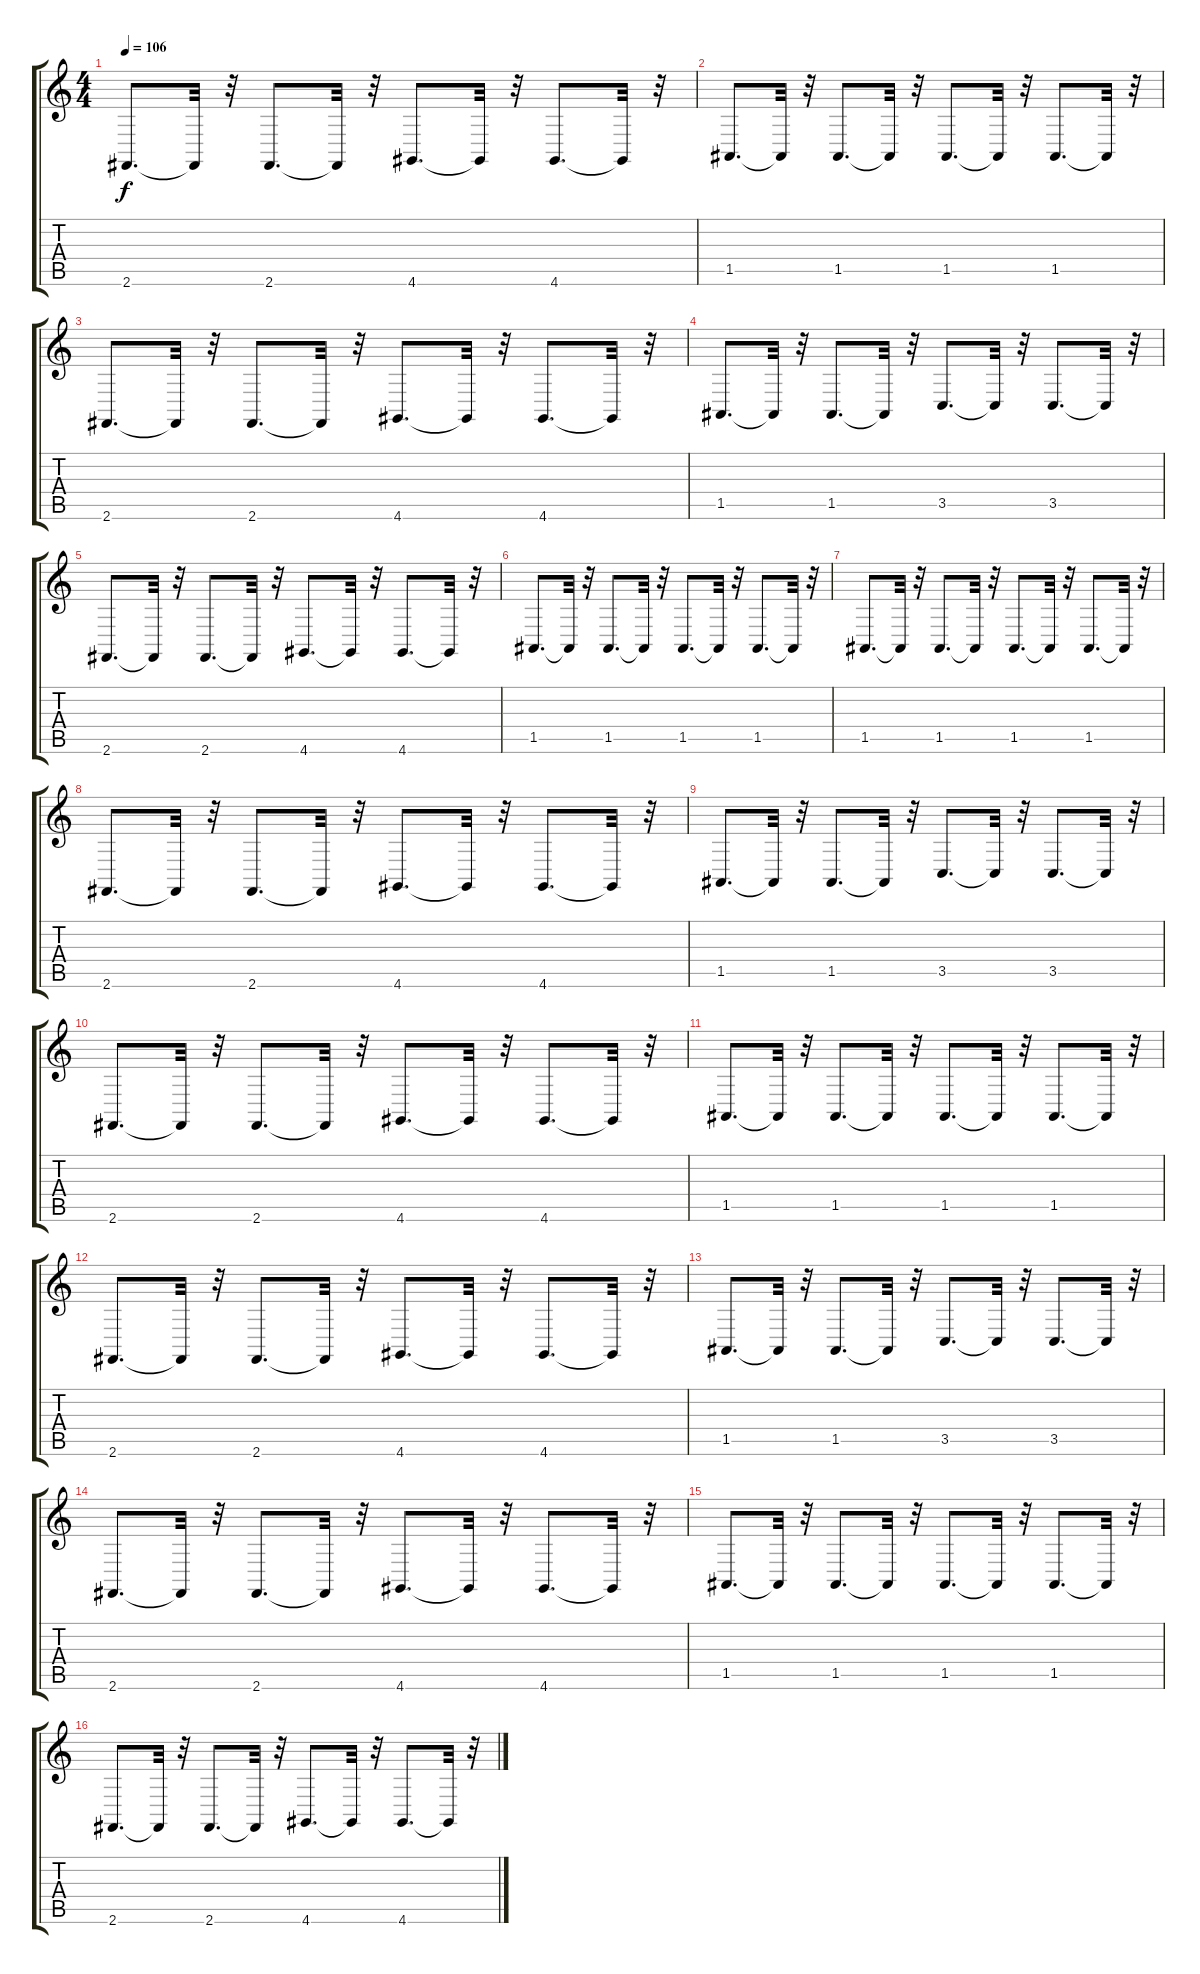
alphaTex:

\track "" {instrument acousticgrandpiano}
\staff {score tabs}
\tuning (E4 B3 G3 D3 A2 E2) {hide}
\ts (4 4)
\tempo 106
\clef g2
\ks c
2.6.8{d dy f} 2.6{t}.32 r.32 2.6.8{d} 2.6{t}.32 r.32 4.6.8{d} 4.6{t}.32 r.32 4.6.8{d} 4.6{t}.32 r.32 |
1.5.8{d} 1.5{t}.32 r.32 1.5.8{d} 1.5{t}.32 r.32 1.5.8{d} 1.5{t}.32 r.32 1.5.8{d} 1.5{t}.32 r.32 |
2.6.8{d} 2.6{t}.32 r.32 2.6.8{d} 2.6{t}.32 r.32 4.6.8{d} 4.6{t}.32 r.32 4.6.8{d} 4.6{t}.32 r.32 |
1.5.8{d} 1.5{t}.32 r.32 1.5.8{d} 1.5{t}.32 r.32 3.5.8{d} 3.5{t}.32 r.32 3.5.8{d} 3.5{t}.32 r.32 |
2.6.8{d} 2.6{t}.32 r.32 2.6.8{d} 2.6{t}.32 r.32 4.6.8{d} 4.6{t}.32 r.32 4.6.8{d} 4.6{t}.32 r.32 |
1.5.8{d} 1.5{t}.32 r.32 1.5.8{d} 1.5{t}.32 r.32 1.5.8{d} 1.5{t}.32 r.32 1.5.8{d} 1.5{t}.32 r.32 |
1.5.8{d} 1.5{t}.32 r.32 1.5.8{d} 1.5{t}.32 r.32 1.5.8{d} 1.5{t}.32 r.32 1.5.8{d} 1.5{t}.32 r.32 |
2.6.8{d} 2.6{t}.32 r.32 2.6.8{d} 2.6{t}.32 r.32 4.6.8{d} 4.6{t}.32 r.32 4.6.8{d} 4.6{t}.32 r.32 |
1.5.8{d} 1.5{t}.32 r.32 1.5.8{d} 1.5{t}.32 r.32 3.5.8{d} 3.5{t}.32 r.32 3.5.8{d} 3.5{t}.32 r.32 |
2.6.8{d} 2.6{t}.32 r.32 2.6.8{d} 2.6{t}.32 r.32 4.6.8{d} 4.6{t}.32 r.32 4.6.8{d} 4.6{t}.32 r.32 |
1.5.8{d} 1.5{t}.32 r.32 1.5.8{d} 1.5{t}.32 r.32 1.5.8{d} 1.5{t}.32 r.32 1.5.8{d} 1.5{t}.32 r.32 |
2.6.8{d} 2.6{t}.32 r.32 2.6.8{d} 2.6{t}.32 r.32 4.6.8{d} 4.6{t}.32 r.32 4.6.8{d} 4.6{t}.32 r.32 |
1.5.8{d} 1.5{t}.32 r.32 1.5.8{d} 1.5{t}.32 r.32 3.5.8{d} 3.5{t}.32 r.32 3.5.8{d} 3.5{t}.32 r.32 |
2.6.8{d} 2.6{t}.32 r.32 2.6.8{d} 2.6{t}.32 r.32 4.6.8{d} 4.6{t}.32 r.32 4.6.8{d} 4.6{t}.32 r.32 |
1.5.8{d} 1.5{t}.32 r.32 1.5.8{d} 1.5{t}.32 r.32 1.5.8{d} 1.5{t}.32 r.32 1.5.8{d} 1.5{t}.32 r.32 |
2.6.8{d} 2.6{t}.32 r.32 2.6.8{d} 2.6{t}.32 r.32 4.6.8{d} 4.6{t}.32 r.32 4.6.8{d} 4.6{t}.32 r.32
